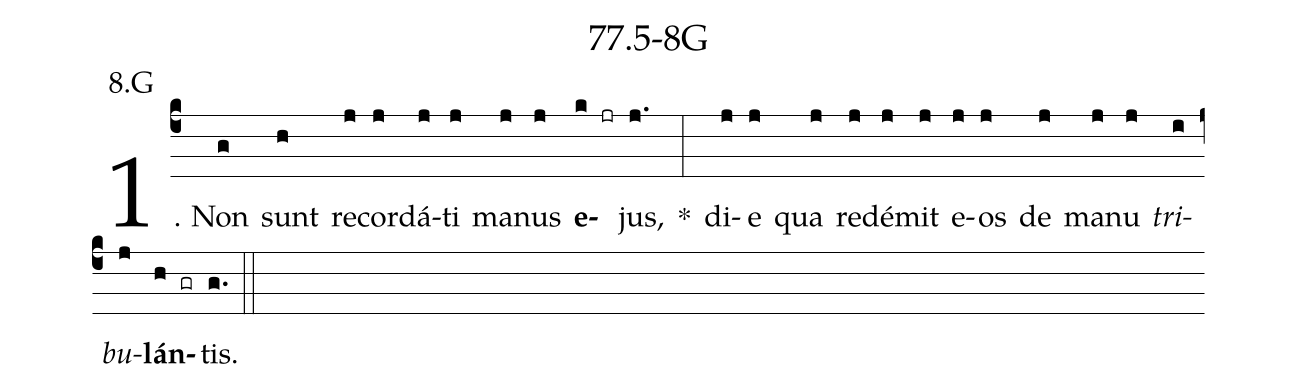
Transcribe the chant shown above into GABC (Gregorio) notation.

name: 77.5-8G;
annotation: 8.G;
%%
(c4)1. Non(g) sunt(h) re(j)cor(j)dá(j)ti(j) ma(j)nus(j) <b>e</b>(k jr)jus,(j.) *(:) di(j)e(j) qua(j) red(j)é(j)mit(j) e(j)os(j) de(j) ma(j)nu(j) <i>tri</i>(i)<i>bu</i>(j)<b>lán</b>(h gr)tis.(g.) (::)


%E(j) u(j) o(i) u(j) a(h) e.(g.) (::)
